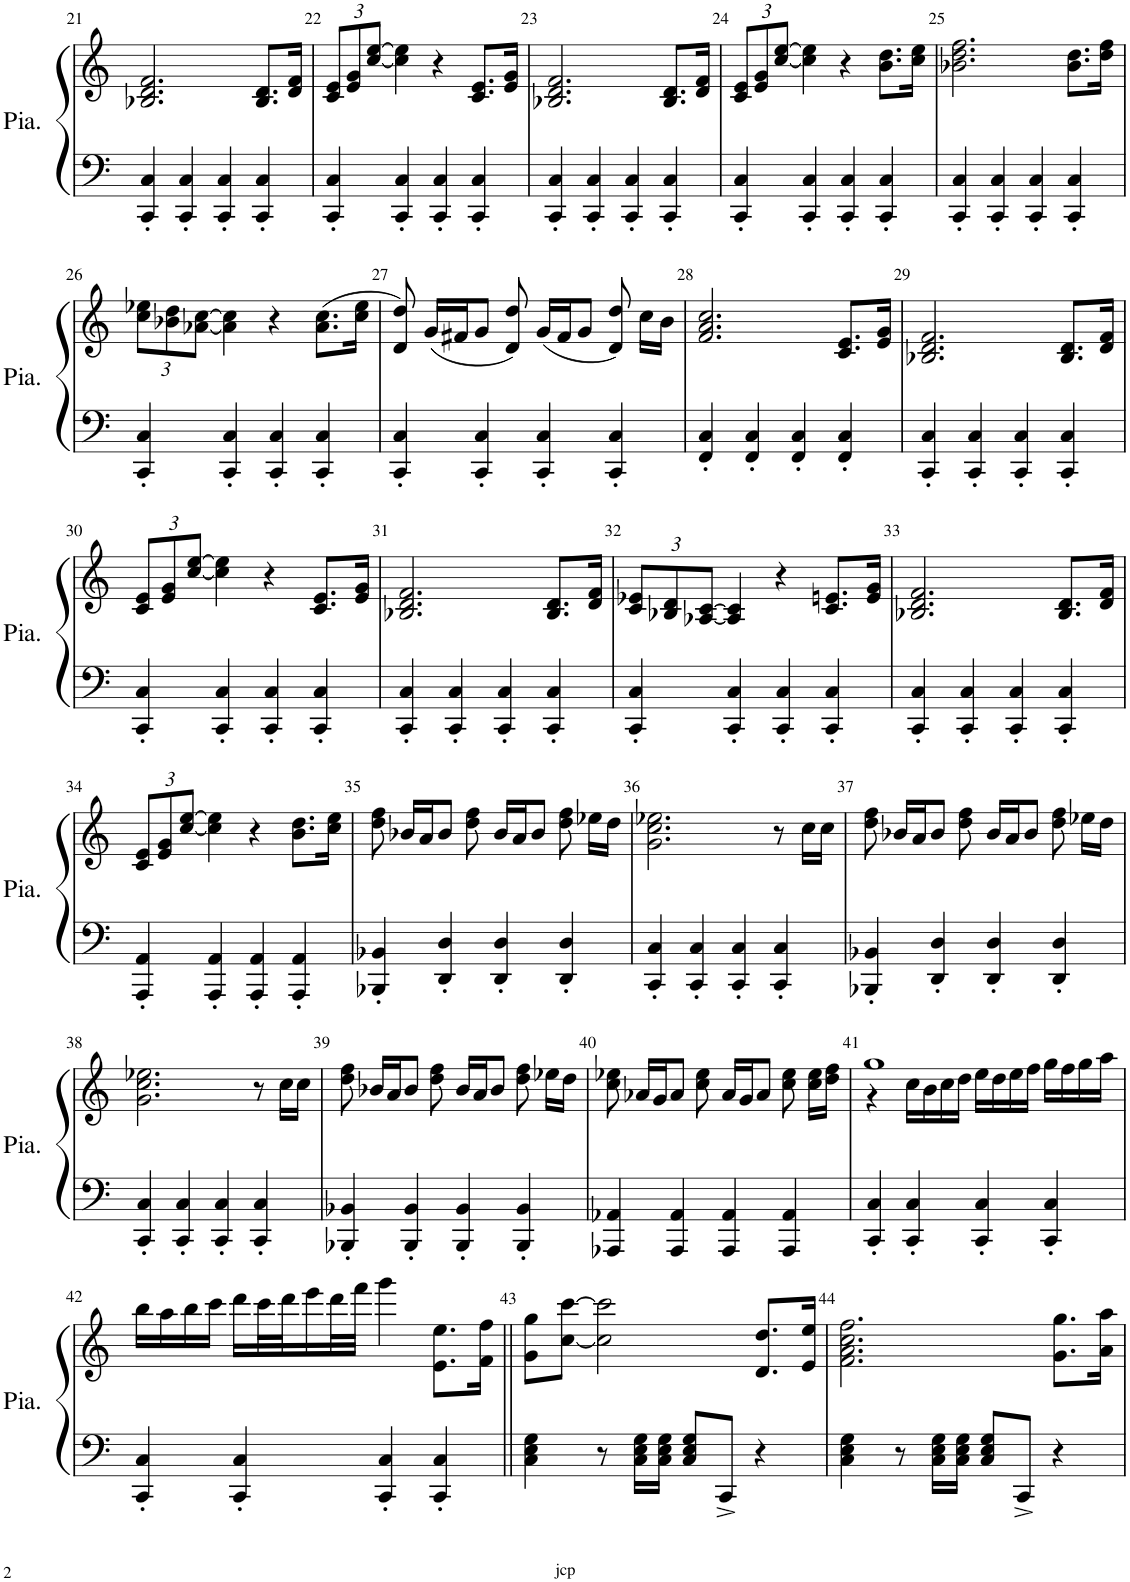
**kern	**kern
*part1	*part1
*staff2	*staff1
*I"Piano	*
*I'Pia.	*
!!LO:PB:g=z
*clefF4	*clefG2
*k[]	*k[]
*M4/4	*M4/4
=21	=21
4CC/' 4C/'	2.B-X/ 2.d/ 2.f/
4CC/' 4C/'	.
4CC/' 4C/'	.
4CC/' 4C/'	8.B-/ 8.d/L
.	16d/ 16f/Jk
=22	=22
*	*Xbrackettup
4CC/' 4C/'	12c/ 12e/L
.	12e/ 12g/
.	[12cc/ [12ee/J
4CC/' 4C/'	4cc\] 4ee\]
4CC/' 4C/'	4r
4CC/' 4C/'	8.c/ 8.e/L
.	16e/ 16g/Jk
=23	=23
4CC/' 4C/'	2.B-X/ 2.d/ 2.f/
4CC/' 4C/'	.
4CC/' 4C/'	.
4CC/' 4C/'	8.B-/ 8.d/L
.	16d/ 16f/Jk
=24	=24
4CC/' 4C/'	12c/ 12e/L
.	12e/ 12g/
.	[12cc/ [12ee/J
4CC/' 4C/'	4cc\] 4ee\]
4CC/' 4C/'	4r
4CC/' 4C/'	8.b\ 8.dd\L
.	16cc\ 16ee\Jk
=25	=25
4CC/' 4C/'	2.b-X\ 2.dd\ 2.ff\
4CC/' 4C/'	.
4CC/' 4C/'	.
4CC/' 4C/'	8.b-\ 8.dd\L
.	16dd\ 16ff\Jk
!!LO:LB:g=z
=26	=26
4CC/' 4C/'	12cc\ 12ee-X\L
.	12b-X\ 12dd\
.	[12a-X\ [12cc\J
4CC/' 4C/'	4a-\] 4cc\]
4CC/' 4C/'	4r
4CC/' 4C/'	(8.a-\ 8.cc\L
.	16cc\ 16ee-\Jk
=27	=27
4CC/' 4C/'	8d/ 8dd/)
.	(16g/LL
.	16f#X/J
4CC/' 4C/'	8g/J
.	8d/ 8dd/)
4CC/' 4C/'	(16g/LL
.	16f#/J
.	8g/J
4CC/' 4C/'	8d/ 8dd/)
.	16cc\LL
.	16b\JJ
=28	=28
4FF/' 4C/'	2.f/ 2.a/ 2.cc/
4FF/' 4C/'	.
4FF/' 4C/'	.
4FF/' 4C/'	8.c/ 8.e/L
.	16e/ 16g/Jk
=29	=29
4CC/' 4C/'	2.B-X/ 2.d/ 2.f/
4CC/' 4C/'	.
4CC/' 4C/'	.
4CC/' 4C/'	8.B-/ 8.d/L
.	16d/ 16f/Jk
!!LO:LB:g=z
=30	=30
4CC/' 4C/'	12c/ 12e/L
.	12e/ 12g/
.	[12cc/ [12ee/J
4CC/' 4C/'	4cc\] 4ee\]
4CC/' 4C/'	4r
4CC/' 4C/'	8.c/ 8.e/L
.	16e/ 16g/Jk
=31	=31
4CC/' 4C/'	2.B-X/ 2.d/ 2.f/
4CC/' 4C/'	.
4CC/' 4C/'	.
4CC/' 4C/'	8.B-/ 8.d/L
.	16d/ 16f/Jk
=32	=32
4CC/' 4C/'	12c/ 12e-X/L
.	12B-X/ 12d/
.	[12A-X/ [12c/J
4CC/' 4C/'	4A-/] 4c/]
4CC/' 4C/'	4r
4CC/' 4C/'	8.c/ 8.en/L
.	16e/ 16g/Jk
=33	=33
4CC/' 4C/'	2.B-X/ 2.d/ 2.f/
4CC/' 4C/'	.
4CC/' 4C/'	.
4CC/' 4C/'	8.B-/ 8.d/L
.	16d/ 16f/Jk
!!LO:LB:g=z
=34	=34
4AAA/' 4AA/'	12c/ 12e/L
.	12e/ 12g/
.	[12cc/ [12ee/J
4AAA/' 4AA/'	4cc\] 4ee\]
4AAA/' 4AA/'	4r
4AAA/' 4AA/'	8.b\ 8.dd\L
.	16cc\ 16ee\Jk
=35	=35
4BBB-X/' 4BB-X/'	8dd\ 8ff\
.	16b-X/LL
.	16a/J
4DD/' 4D/'	8b-/J
.	8dd\ 8ff\
4DD/' 4D/'	16b-/LL
.	16a/J
.	8b-/J
4DD/' 4D/'	8dd\ 8ff\
.	16ee-X\LL
.	16dd\JJ
=36	=36
4CC/' 4C/'	2.g\ 2.cc\ 2.ee-X\
4CC/' 4C/'	.
4CC/' 4C/'	.
4CC/' 4C/'	8r
.	16cc\LL
.	16cc\JJ
=37	=37
4BBB-X/' 4BB-X/'	8dd\ 8ff\
.	16b-X/LL
.	16a/J
4DD/' 4D/'	8b-/J
.	8dd\ 8ff\
4DD/' 4D/'	16b-/LL
.	16a/J
.	8b-/J
4DD/' 4D/'	8dd\ 8ff\
.	16ee-X\LL
.	16dd\JJ
!!LO:LB:g=z
=38	=38
4CC/' 4C/'	2.g\ 2.cc\ 2.ee-X\
4CC/' 4C/'	.
4CC/' 4C/'	.
4CC/' 4C/'	8r
.	16cc\LL
.	16cc\JJ
=39	=39
4BBB-X/' 4BB-X/'	8dd\ 8ff\
.	16b-X/LL
.	16a/J
4BBB-/' 4BB-/'	8b-/J
.	8dd\ 8ff\
4BBB-/' 4BB-/'	16b-/LL
.	16a/J
.	8b-/J
4BBB-/' 4BB-/'	8dd\ 8ff\
.	16ee-X\LL
.	16dd\JJ
=40	=40
4AAA-X/ 4AA-X/	8cc\ 8ee-X\
.	16a-X/LL
.	16g/J
4AAA-/ 4AA-/	8a-/J
.	8cc\ 8ee-\
4AAA-/ 4AA-/	16a-/LL
.	16g/J
.	8a-/J
4AAA-/ 4AA-/	8cc\ 8ee-\
.	16cc\ 16ee-\LL
.	16dd\ 16ff\JJ
=41	=41
*	*^
4CC/' 4C/'	1gg	4r
4CC/' 4C/'	.	16cc\LL
.	.	16b\
.	.	16cc\
.	.	16dd\JJ
4CC/' 4C/'	.	16ee\LL
.	.	16dd\
.	.	16ee\
.	.	16ff\JJ
4CC/' 4C/'	.	16gg\LL
.	.	16ff\
.	.	16gg\
.	.	16aa\JJ
*	*v	*v
!!LO:LB:g=z
=42	=42
4CC/' 4C/'	16bb\LL
.	16aa\
.	16bb\
.	16ccc\JJ
4CC/' 4C/'	16ddd\LL
.	32ccc\L
.	32ddd\J
.	16eee\
.	32ddd\L
.	32fff\JJJ
4CC/' 4C/'	4ggg\
4CC/' 4C/'	8.e\ 8.ee\L
.	16f\ 16ff\Jk
=43||	=43||
4C\ 4E\ 4G\	8g\ 8gg\L
.	[8cc\ [8ccc\J
8r	2cc\] 2ccc\]
16C\ 16E\ 16G\LL	.
16C\ 16E\ 16G\JJ	.
8C/ 8E/ 8G/L	.
8CC^/J	.
4r	8.d/ 8.dd/L
.	16e/ 16ee/Jk
=44	=44
4C\ 4E\ 4G\	2.f\ 2.a\ 2.cc\ 2.ff\
8r	.
16C\ 16E\ 16G\LL	.
16C\ 16E\ 16G\JJ	.
8C/ 8E/ 8G/L	.
8CC^/J	.
4r	8.g\ 8.gg\L
.	16a\ 16aa\Jk
=	=
*-	*-
